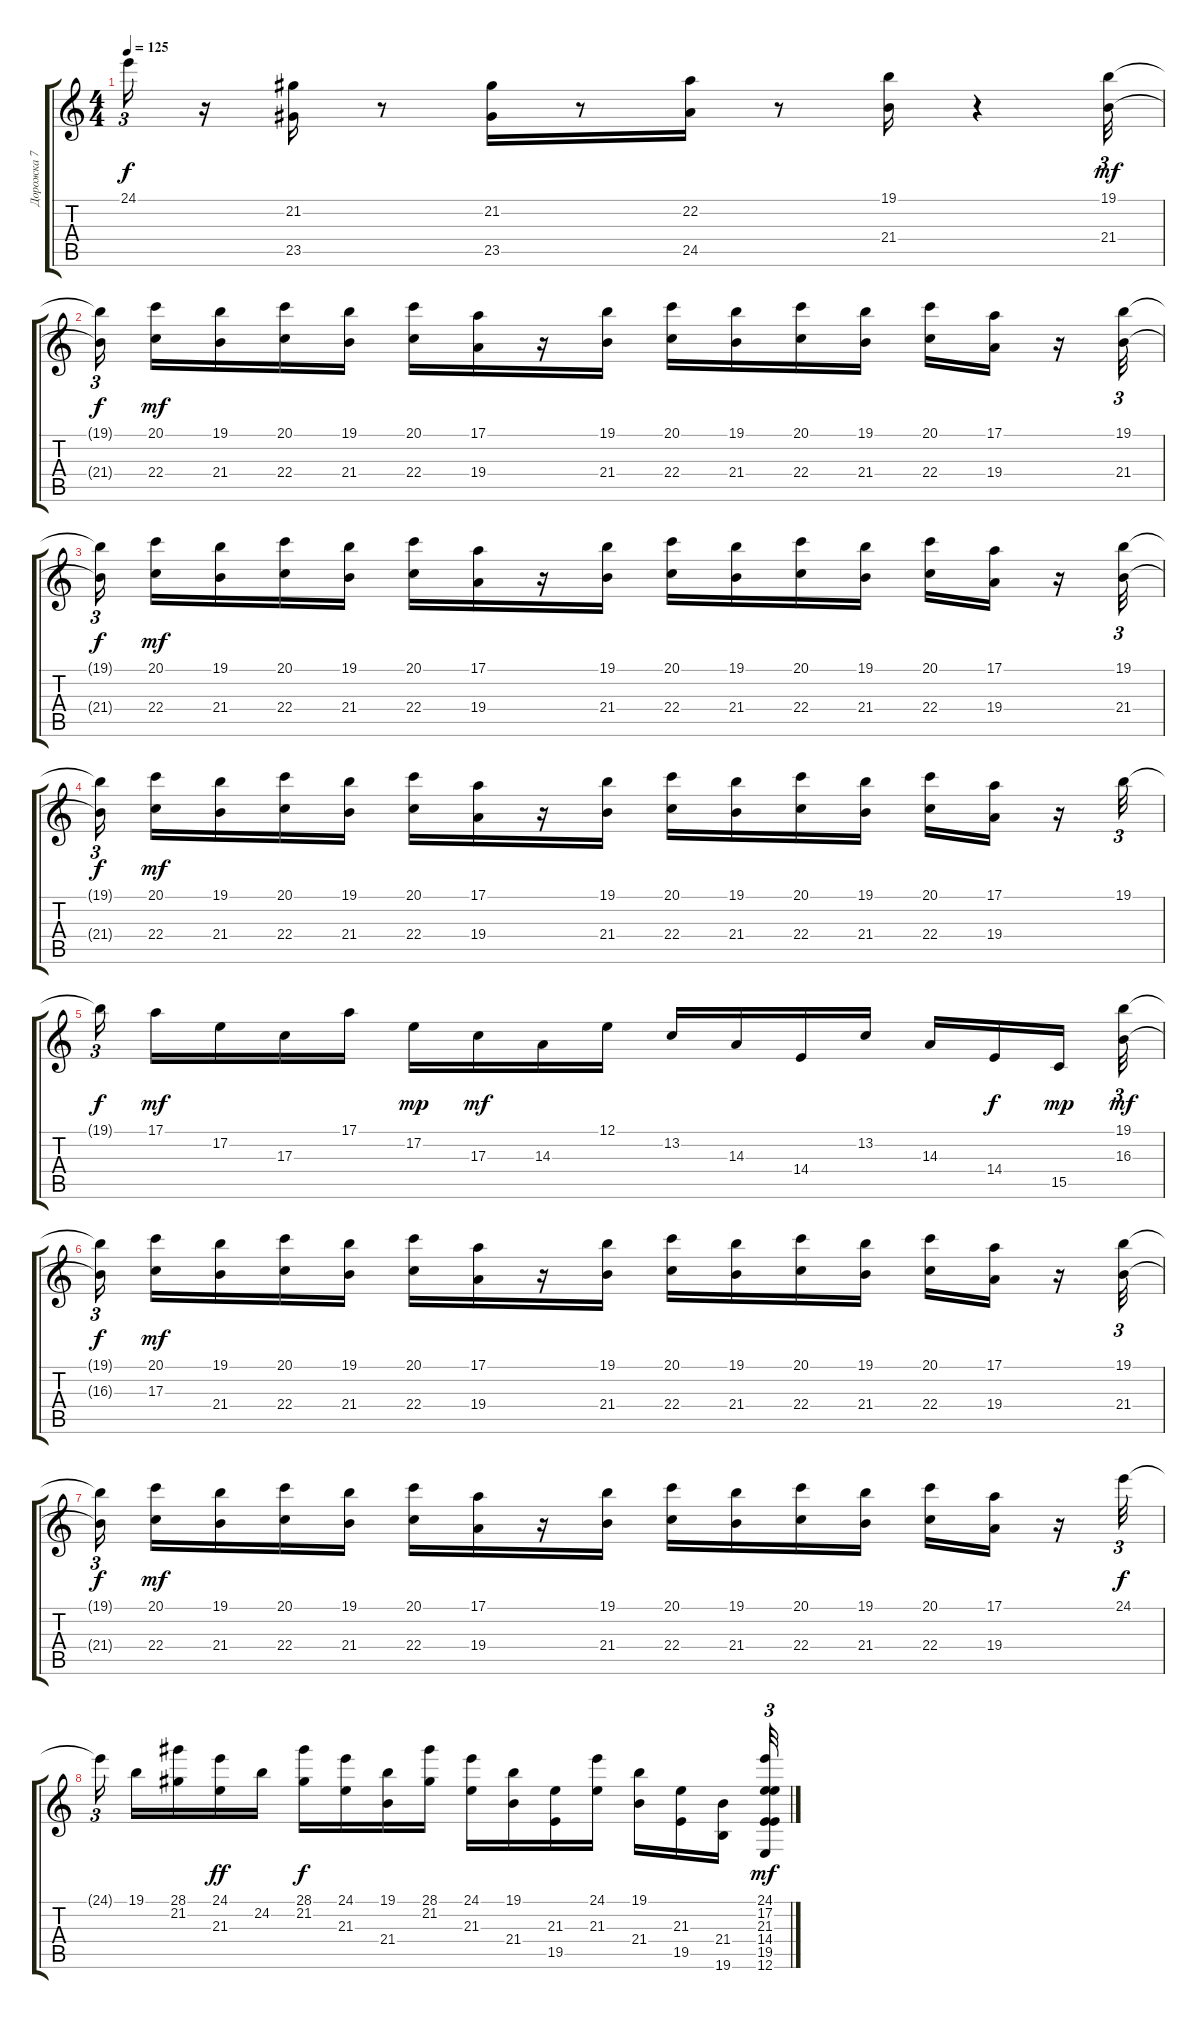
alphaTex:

\track ("Дорожка 7" "Дорожка 7") {instrument stringensemble1}
\staff {score tabs}
\tuning (E4 B3 G3 D3 A2 E2) {hide}
\ts (4 4)
\tempo 125
\clef g2
\ks c
24.1{t}.16{tu (3 2) dy f} r.16 (21.2 23.5).16 r.8 (21.2 23.5).16 r.8 (22.2 24.5).16 r.8 (19.1 21.4).16 r.4 (19.1 21.4).32{tu (3 2) dy mf} |
(19.1{t} 21.4{t}).16{tu (3 2) dy f beam splitsecondary} (20.1 22.4).16{dy mf} (19.1 21.4).16 (20.1 22.4).16 (19.1 21.4).16 (20.1 22.4).16 (17.1 19.4).16 r.16 (19.1 21.4).16 (20.1 22.4).16 (19.1 21.4).16 (20.1 22.4).16 (19.1 21.4).16 (20.1 22.4).16 (17.1 19.4).16 r.16 (19.1 21.4).32{tu (3 2)} |
(19.1{t} 21.4{t}).16{tu (3 2) dy f beam splitsecondary} (20.1 22.4).16{dy mf} (19.1 21.4).16 (20.1 22.4).16 (19.1 21.4).16 (20.1 22.4).16 (17.1 19.4).16 r.16 (19.1 21.4).16 (20.1 22.4).16 (19.1 21.4).16 (20.1 22.4).16 (19.1 21.4).16 (20.1 22.4).16 (17.1 19.4).16 r.16 (19.1 21.4).32{tu (3 2)} |
(19.1{t} 21.4{t}).16{tu (3 2) dy f beam splitsecondary} (20.1 22.4).16{dy mf} (19.1 21.4).16 (20.1 22.4).16 (19.1 21.4).16 (20.1 22.4).16 (17.1 19.4).16 r.16 (19.1 21.4).16 (20.1 22.4).16 (19.1 21.4).16 (20.1 22.4).16 (19.1 21.4).16 (20.1 22.4).16 (17.1 19.4).16 r.16 19.1.32{tu (3 2)} |
19.1{t}.16{tu (3 2) dy f beam splitsecondary} 17.1.16{dy mf} 17.2.16 17.3.16 17.1.16 17.2.16{dy mp} 17.3.16{dy mf} 14.3.16 12.1.16 13.2.16 14.3.16 14.4.16 13.2.16 14.3.16 14.4.16{dy f} 15.5.16{dy mp beam splitsecondary} (19.1 16.3).32{tu (3 2) dy mf} |
(19.1{t} 16.3{t}).16{tu (3 2) dy f beam splitsecondary} (20.1 17.3).16{dy mf} (19.1 21.4).16 (20.1 22.4).16 (19.1 21.4).16 (20.1 22.4).16 (17.1 19.4).16 r.16 (19.1 21.4).16 (20.1 22.4).16 (19.1 21.4).16 (20.1 22.4).16 (19.1 21.4).16 (20.1 22.4).16 (17.1 19.4).16 r.16 (19.1 21.4).32{tu (3 2)} |
(19.1{t} 21.4{t}).16{tu (3 2) dy f beam splitsecondary} (20.1 22.4).16{dy mf} (19.1 21.4).16 (20.1 22.4).16 (19.1 21.4).16 (20.1 22.4).16 (17.1 19.4).16 r.16 (19.1 21.4).16 (20.1 22.4).16 (19.1 21.4).16 (20.1 22.4).16 (19.1 21.4).16 (20.1 22.4).16 (17.1 19.4).16 r.16 24.1.32{tu (3 2) dy f} |
24.1{t}.16{tu (3 2) beam splitsecondary} 19.1.16 (28.1 21.2).16 (24.1 21.3).16{dy ff} 24.2.16 (28.1 21.2).16{dy f} (24.1 21.3).16 (19.1 21.4).16 (28.1 21.2).16 (24.1 21.3).16 (19.1 21.4).16 (21.3 19.5).16 (24.1 21.3).16 (19.1 21.4).16 (21.3 19.5).16 (21.4 19.6).16{beam splitsecondary} (24.1 17.2 21.3 14.4 19.5 12.6).32{tu (3 2) dy mf}
